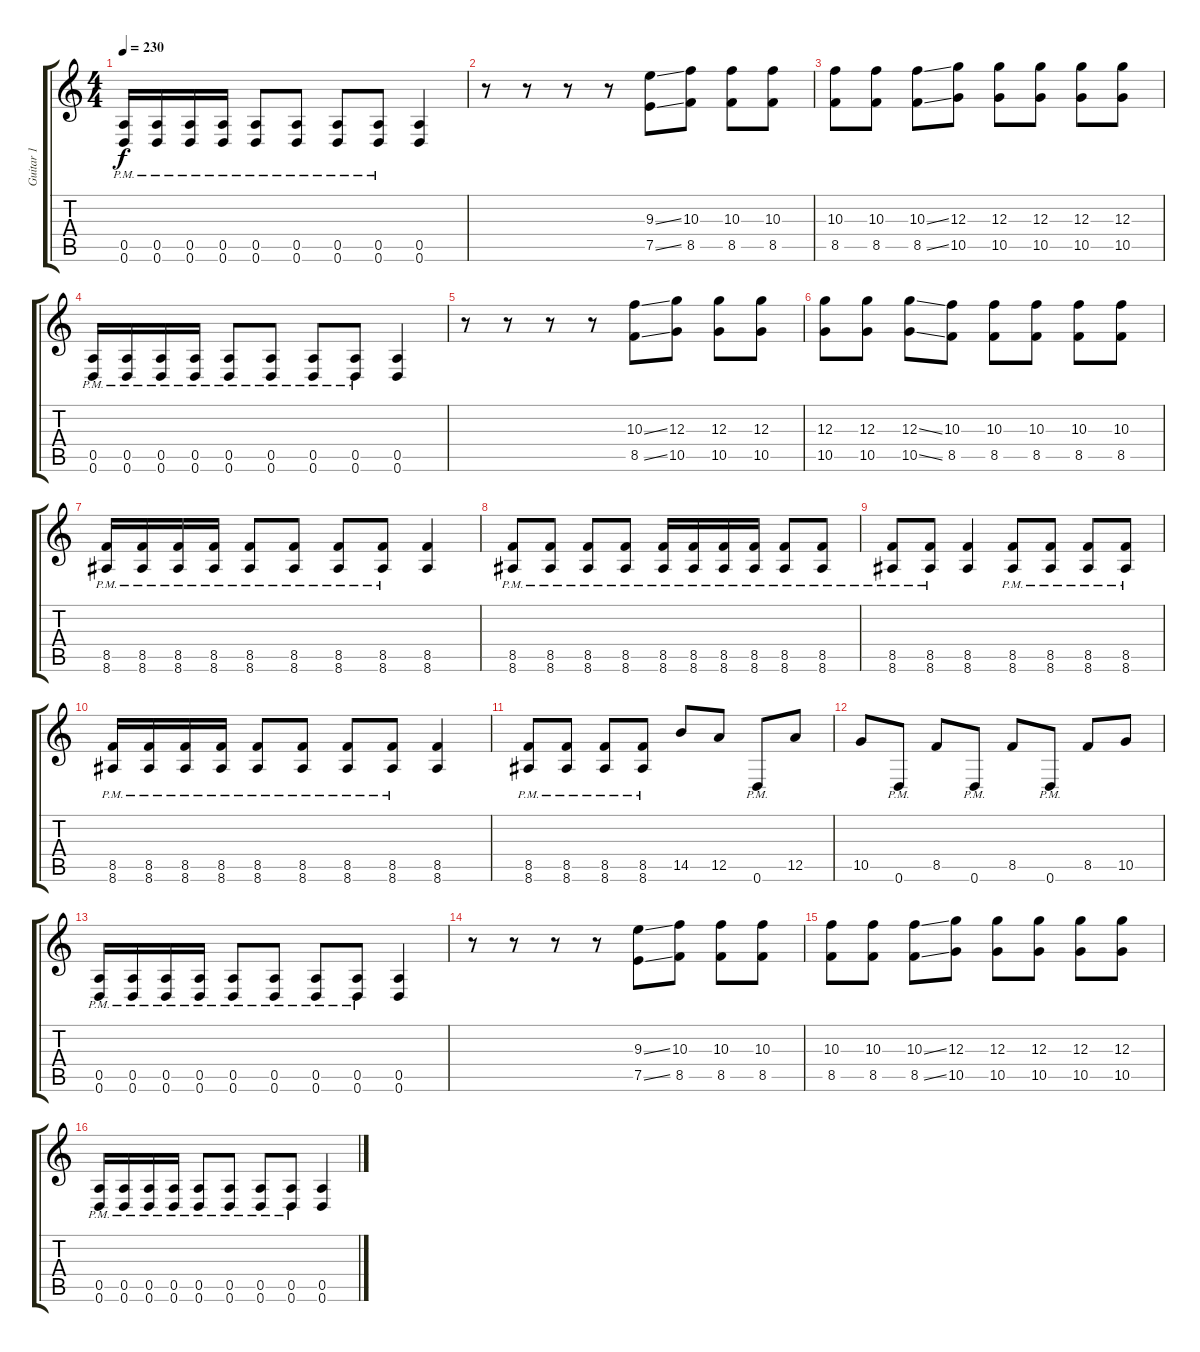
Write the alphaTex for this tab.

\track ("Guitar 1" "Guitar 1") {instrument distortionguitar}
\staff {score tabs}
\tuning (E4 B3 G3 D3 A2 D2) {hide}
\ts (4 4)
\tempo 230
\clef g2
\ks c
(0.5{pm} 0.6{pm}).16{dy f} (0.5{pm} 0.6{pm}).16 (0.5{pm} 0.6{pm}).16 (0.5{pm} 0.6{pm}).16 (0.5{pm} 0.6{pm}).8 (0.5{pm} 0.6{pm}).8 (0.5{pm} 0.6{pm}).8 (0.5{pm} 0.6{pm}).8 (0.5 0.6).4 |
r.8 r.8 r.8 r.8 (9.3{ss} 7.5{ss}).8 (10.3 8.5).8 (10.3 8.5).8 (10.3 8.5).8 |
(10.3 8.5).8 (10.3 8.5).8 (10.3{ss} 8.5{ss}).8 (12.3 10.5).8 (12.3 10.5).8 (12.3 10.5).8 (12.3 10.5).8 (12.3 10.5).8 |
(0.5{pm} 0.6{pm}).16 (0.5{pm} 0.6{pm}).16 (0.5{pm} 0.6{pm}).16 (0.5{pm} 0.6{pm}).16 (0.5{pm} 0.6{pm}).8 (0.5{pm} 0.6{pm}).8 (0.5{pm} 0.6{pm}).8 (0.5{pm} 0.6{pm}).8 (0.5 0.6).4 |
r.8 r.8 r.8 r.8 (10.3{ss} 8.5{ss}).8 (12.3 10.5).8 (12.3 10.5).8 (12.3 10.5).8 |
(12.3 10.5).8 (12.3 10.5).8 (12.3{ss} 10.5{ss}).8 (10.3 8.5).8 (10.3 8.5).8 (10.3 8.5).8 (10.3 8.5).8 (10.3 8.5).8 |
(8.5{pm} 8.6{pm}).16 (8.5{pm} 8.6{pm}).16 (8.5{pm} 8.6{pm}).16 (8.5{pm} 8.6{pm}).16 (8.5{pm} 8.6{pm}).8 (8.5{pm} 8.6{pm}).8 (8.5{pm} 8.6{pm}).8 (8.5{pm} 8.6{pm}).8 (8.5 8.6).4 |
(8.5{pm} 8.6{pm}).8 (8.5{pm} 8.6{pm}).8 (8.5{pm} 8.6{pm}).8 (8.5{pm} 8.6{pm}).8 (8.5{pm} 8.6{pm}).16 (8.5{pm} 8.6{pm}).16 (8.5{pm} 8.6{pm}).16 (8.5{pm} 8.6{pm}).16 (8.5{pm} 8.6{pm}).8 (8.5{pm} 8.6{pm}).8 |
(8.5{pm} 8.6{pm}).8 (8.5{pm} 8.6{pm}).8 (8.5 8.6).4 (8.5{pm} 8.6{pm}).8 (8.5{pm} 8.6{pm}).8 (8.5{pm} 8.6{pm}).8 (8.5{pm} 8.6{pm}).8 |
(8.5{pm} 8.6{pm}).16 (8.5{pm} 8.6{pm}).16 (8.5{pm} 8.6{pm}).16 (8.5{pm} 8.6{pm}).16 (8.5{pm} 8.6{pm}).8 (8.5{pm} 8.6{pm}).8 (8.5{pm} 8.6{pm}).8 (8.5{pm} 8.6{pm}).8 (8.5 8.6).4 |
(8.5{pm} 8.6{pm}).8 (8.5{pm} 8.6{pm}).8 (8.5{pm} 8.6{pm}).8 (8.5{pm} 8.6{pm}).8 14.5.8 12.5.8 0.6{pm}.8 12.5.8 |
10.5.8 0.6{pm}.8 8.5.8 0.6{pm}.8 8.5.8 0.6{pm}.8 8.5.8 10.5.8 |
(0.5{pm} 0.6{pm}).16 (0.5{pm} 0.6{pm}).16 (0.5{pm} 0.6{pm}).16 (0.5{pm} 0.6{pm}).16 (0.5{pm} 0.6{pm}).8 (0.5{pm} 0.6{pm}).8 (0.5{pm} 0.6{pm}).8 (0.5{pm} 0.6{pm}).8 (0.5 0.6).4 |
r.8 r.8 r.8 r.8 (9.3{ss} 7.5{ss}).8 (10.3 8.5).8 (10.3 8.5).8 (10.3 8.5).8 |
(10.3 8.5).8 (10.3 8.5).8 (10.3{ss} 8.5{ss}).8 (12.3 10.5).8 (12.3 10.5).8 (12.3 10.5).8 (12.3 10.5).8 (12.3 10.5).8 |
(0.5{pm} 0.6{pm}).16 (0.5{pm} 0.6{pm}).16 (0.5{pm} 0.6{pm}).16 (0.5{pm} 0.6{pm}).16 (0.5{pm} 0.6{pm}).8 (0.5{pm} 0.6{pm}).8 (0.5{pm} 0.6{pm}).8 (0.5{pm} 0.6{pm}).8 (0.5 0.6).4
